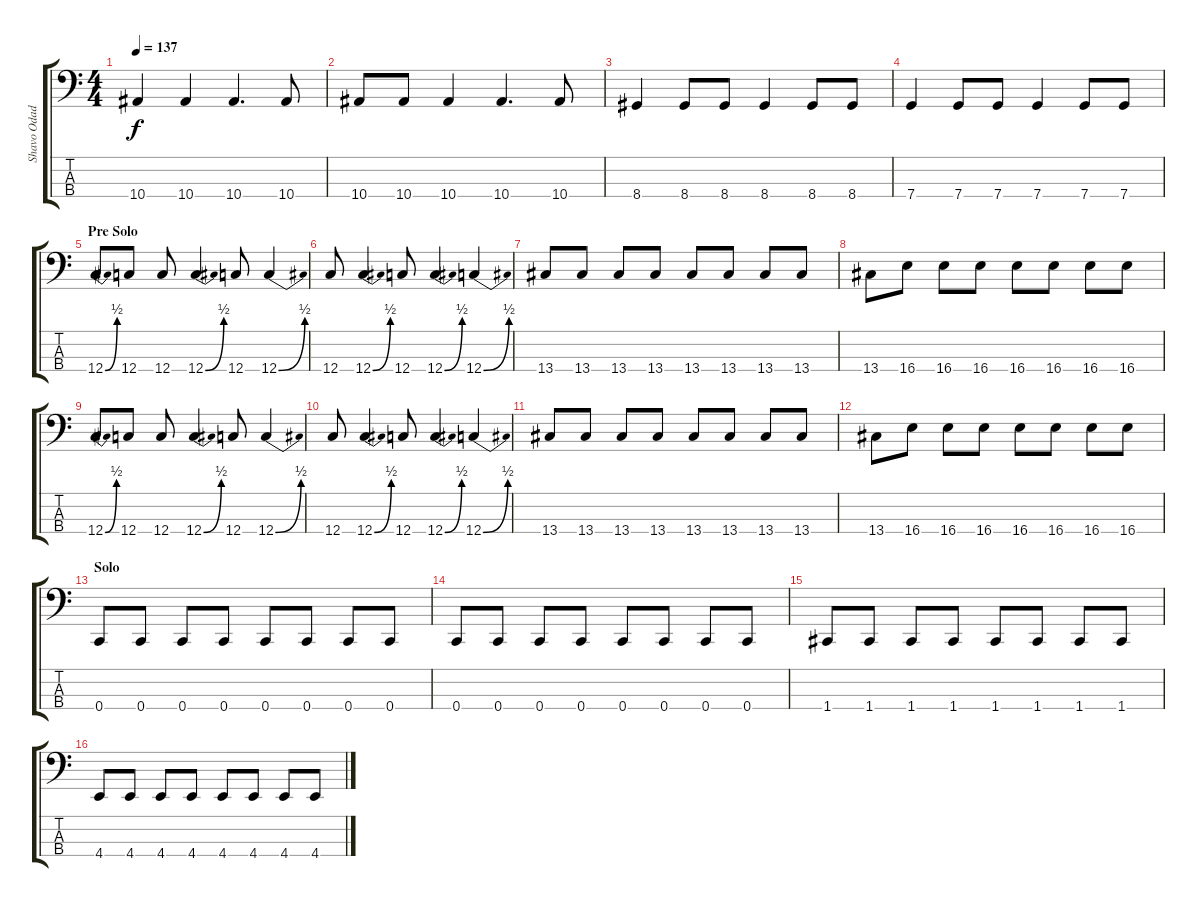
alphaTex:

\track ("Shavo Odadjian - Bass" "Shavo Odad") {instrument electricbasspick}
\staff {score tabs}
\tuning (F2 C2 G1 C1) {hide}
\ts (4 4)
\tempo 137
\clef f4
\ks c
10.4.4{dy f} 10.4.4 10.4.4{d} 10.4.8 |
10.4.8 10.4.8 10.4.4 10.4.4{d} 10.4.8 |
8.4.4 8.4.8 8.4.8 8.4.4 8.4.8 8.4.8 |
7.4.4 7.4.8 7.4.8 7.4.4 7.4.8 7.4.8 |
\section ("" "Pre Solo")
12.4{be (bend 0 0 60 2)}.8 12.4.8 12.4.8 12.4{be (bend 0 0 60 2)}.4 12.4.8 12.4{be (bend 0 0 60 2)}.4 |
12.4.8 12.4{be (bend 0 0 60 2)}.4 12.4.8 12.4{be (bend 0 0 60 2)}.4 12.4{be (bend 0 0 60 2)}.4 |
13.4.8 13.4.8 13.4.8 13.4.8 13.4.8 13.4.8 13.4.8 13.4.8 |
13.4.8 16.4.8 16.4.8 16.4.8 16.4.8 16.4.8 16.4.8 16.4.8 |
12.4{be (bend 0 0 60 2)}.8 12.4.8 12.4.8 12.4{be (bend 0 0 60 2)}.4 12.4.8 12.4{be (bend 0 0 60 2)}.4 |
12.4.8 12.4{be (bend 0 0 60 2)}.4 12.4.8 12.4{be (bend 0 0 60 2)}.4 12.4{be (bend 0 0 60 2)}.4 |
13.4.8 13.4.8 13.4.8 13.4.8 13.4.8 13.4.8 13.4.8 13.4.8 |
13.4.8 16.4.8 16.4.8 16.4.8 16.4.8 16.4.8 16.4.8 16.4.8 |
\section ("" "Solo")
0.4.8 0.4.8 0.4.8 0.4.8 0.4.8 0.4.8 0.4.8 0.4.8 |
0.4.8 0.4.8 0.4.8 0.4.8 0.4.8 0.4.8 0.4.8 0.4.8 |
1.4.8 1.4.8 1.4.8 1.4.8 1.4.8 1.4.8 1.4.8 1.4.8 |
4.4.8 4.4.8 4.4.8 4.4.8 4.4.8 4.4.8 4.4.8 4.4.8
